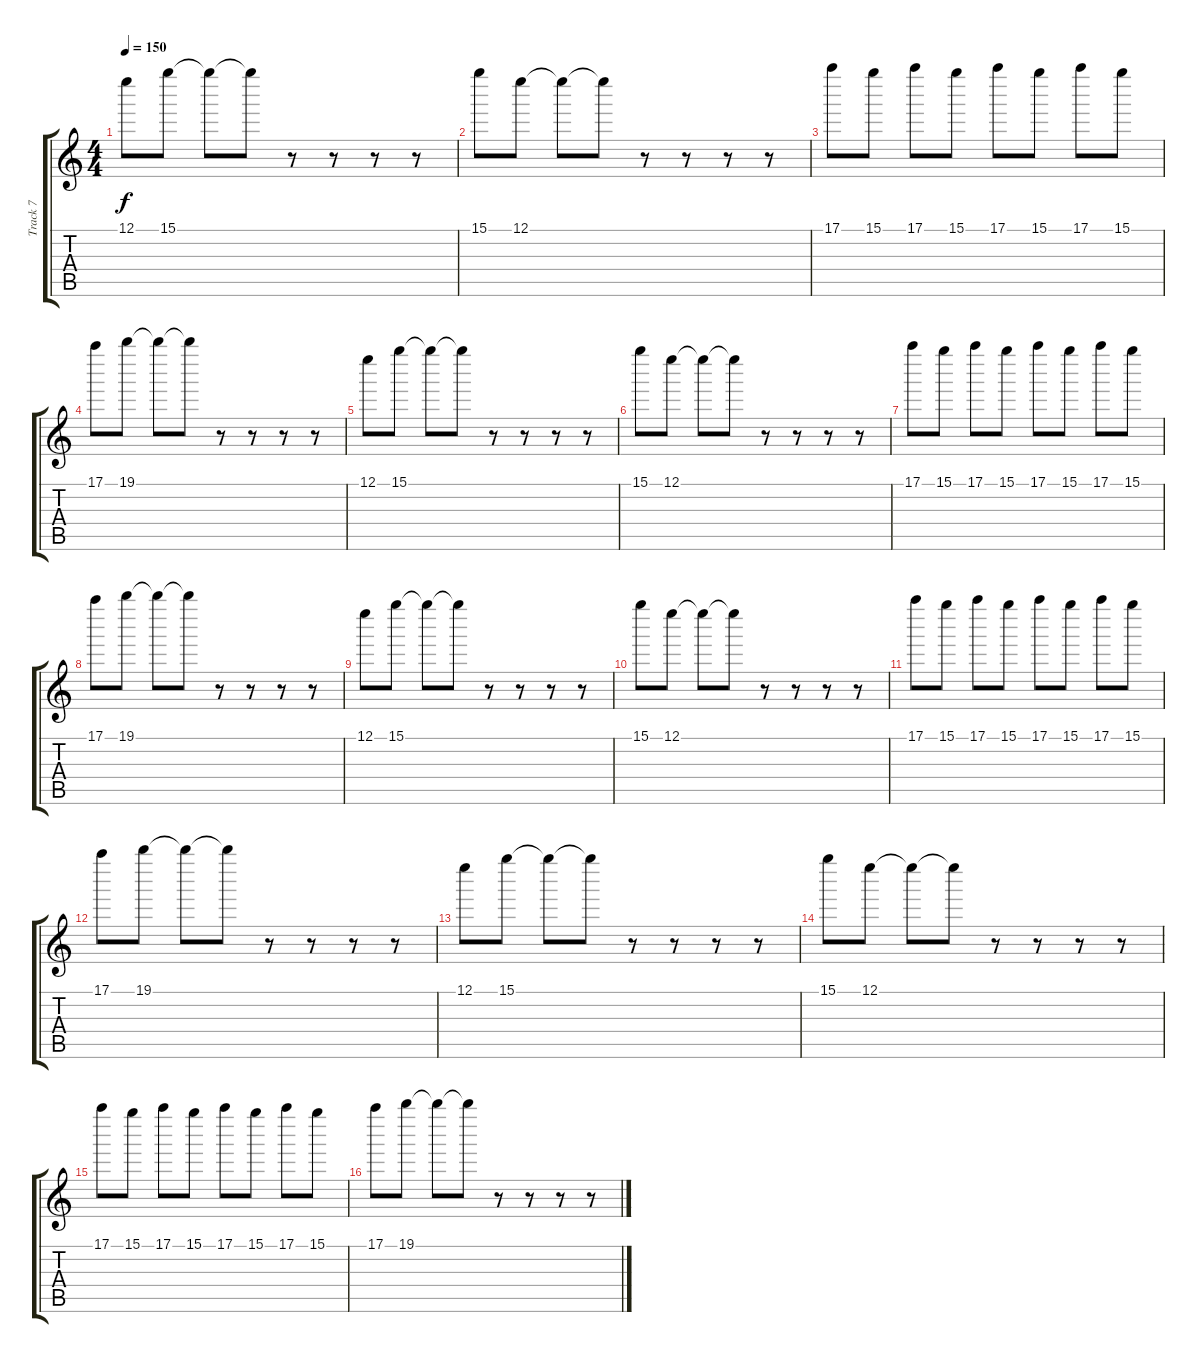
\track ("Track 7" "Track 7") {instrument distortionguitar}
\staff {score tabs}
\tuning (E5 B4 G4 D4 A3 E3) {hide}
\ts (4 4)
\tempo 150
\clef g2
\ks c
12.1.8{dy f instrument distortionguitar} 15.1.8 15.1{t}.8 15.1{t}.8 r.8 r.8 r.8 r.8 |
15.1.8 12.1.8 12.1{t}.8 12.1{t}.8 r.8 r.8 r.8 r.8 |
17.1.8 15.1.8 17.1.8 15.1.8 17.1.8 15.1.8 17.1.8 15.1.8 |
17.1.8 19.1.8 19.1{t}.8 19.1{t}.8 r.8 r.8 r.8 r.8 |
12.1.8 15.1.8 15.1{t}.8 15.1{t}.8 r.8 r.8 r.8 r.8 |
15.1.8 12.1.8 12.1{t}.8 12.1{t}.8 r.8 r.8 r.8 r.8 |
17.1.8 15.1.8 17.1.8 15.1.8 17.1.8 15.1.8 17.1.8 15.1.8 |
17.1.8 19.1.8 19.1{t}.8 19.1{t}.8 r.8 r.8 r.8 r.8 |
12.1.8 15.1.8 15.1{t}.8 15.1{t}.8 r.8 r.8 r.8 r.8 |
15.1.8 12.1.8 12.1{t}.8 12.1{t}.8 r.8 r.8 r.8 r.8 |
17.1.8 15.1.8 17.1.8 15.1.8 17.1.8 15.1.8 17.1.8 15.1.8 |
17.1.8 19.1.8 19.1{t}.8 19.1{t}.8 r.8 r.8 r.8 r.8 |
12.1.8 15.1.8 15.1{t}.8 15.1{t}.8 r.8 r.8 r.8 r.8 |
15.1.8 12.1.8 12.1{t}.8 12.1{t}.8 r.8 r.8 r.8 r.8 |
17.1.8 15.1.8 17.1.8 15.1.8 17.1.8 15.1.8 17.1.8 15.1.8 |
17.1.8 19.1.8 19.1{t}.8 19.1{t}.8 r.8 r.8 r.8 r.8
